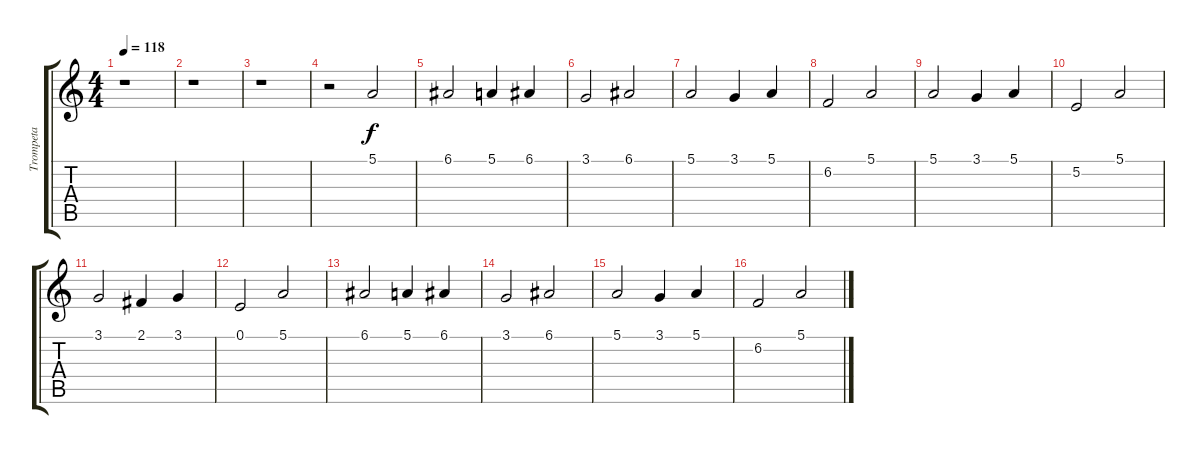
\track ("Trompeta" "Trompeta") {instrument trombone}
\staff {score tabs}
\tuning (E4 B3 G3 D3 A2 E2) {hide}
\ts (4 4)
\tempo 118
\clef g2
\ks c
r.1{dy f} |
r.1 |
r.1 |
r.2 5.1.2 |
6.1.2 5.1.4 6.1.4 |
3.1.2 6.1.2 |
5.1.2 3.1.4 5.1.4 |
6.2.2 5.1.2 |
5.1.2 3.1.4 5.1.4 |
5.2.2 5.1.2 |
3.1.2 2.1.4 3.1.4 |
0.1.2 5.1.2 |
6.1.2 5.1.4 6.1.4 |
3.1.2 6.1.2 |
5.1.2 3.1.4 5.1.4 |
6.2.2 5.1.2
